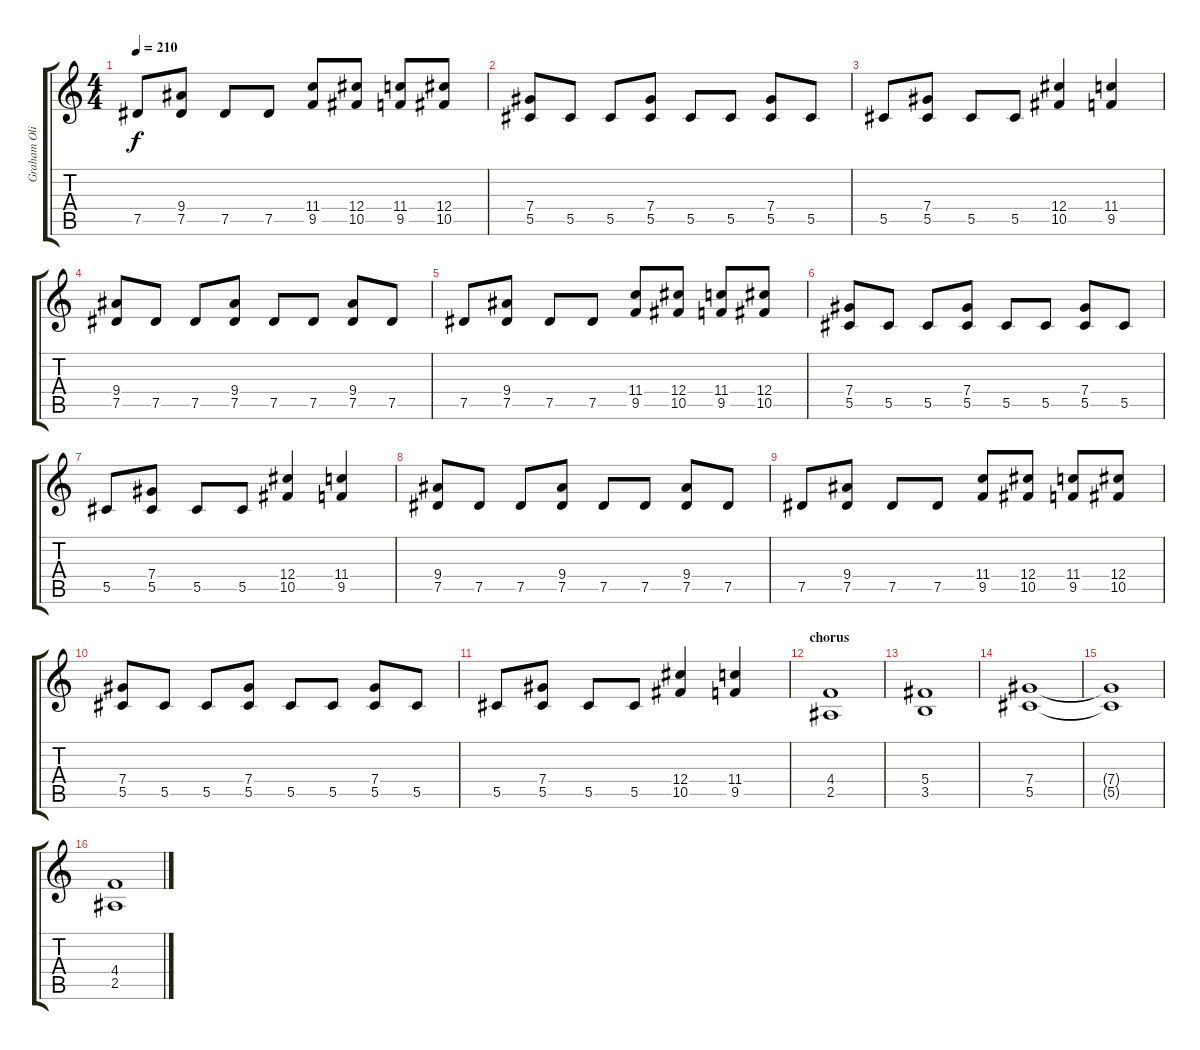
\track ("Graham Oliver" "Graham Oli") {instrument distortionguitar}
\staff {score tabs}
\tuning (Eb4 Bb3 Gb3 Db3 Ab2 Eb2) {hide}
\ts (4 4)
\tempo 210
\clef g2
\ks c
7.5.8{dy f} (9.4 7.5).8 7.5.8 7.5.8 (11.4 9.5).8 (12.4 10.5).8 (11.4 9.5).8 (12.4 10.5).8 |
(7.4 5.5).8 5.5.8 5.5.8 (7.4 5.5).8 5.5.8 5.5.8 (7.4 5.5).8 5.5.8 |
5.5.8 (7.4 5.5).8 5.5.8 5.5.8 (12.4 10.5).4 (11.4 9.5).4 |
(9.4 7.5).8 7.5.8 7.5.8 (9.4 7.5).8 7.5.8 7.5.8 (9.4 7.5).8 7.5.8 |
7.5.8 (9.4 7.5).8 7.5.8 7.5.8 (11.4 9.5).8 (12.4 10.5).8 (11.4 9.5).8 (12.4 10.5).8 |
(7.4 5.5).8 5.5.8 5.5.8 (7.4 5.5).8 5.5.8 5.5.8 (7.4 5.5).8 5.5.8 |
5.5.8 (7.4 5.5).8 5.5.8 5.5.8 (12.4 10.5).4 (11.4 9.5).4 |
(9.4 7.5).8 7.5.8 7.5.8 (9.4 7.5).8 7.5.8 7.5.8 (9.4 7.5).8 7.5.8 |
7.5.8 (9.4 7.5).8 7.5.8 7.5.8 (11.4 9.5).8 (12.4 10.5).8 (11.4 9.5).8 (12.4 10.5).8 |
(7.4 5.5).8 5.5.8 5.5.8 (7.4 5.5).8 5.5.8 5.5.8 (7.4 5.5).8 5.5.8 |
5.5.8 (7.4 5.5).8 5.5.8 5.5.8 (12.4 10.5).4 (11.4 9.5).4 |
\section ("" "chorus")
(4.4 2.5).1 |
(5.4 3.5).1 |
(7.4 5.5).1 |
(7.4{t} 5.5{t}).1 |
(4.4 2.5).1
